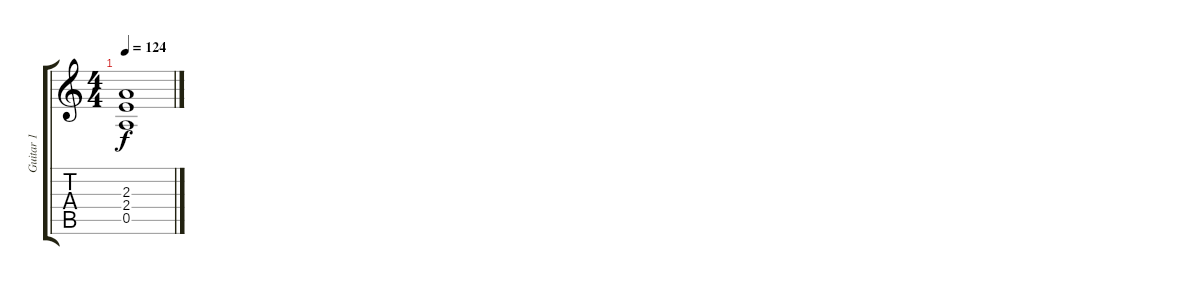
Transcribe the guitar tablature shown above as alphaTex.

\track ("Guitar 1" "Guitar 1") {instrument distortionguitar}
\staff {score tabs}
\tuning (E4 B3 G3 D3 A2 E2) {hide}
\ts (4 4)
\tempo 124
\clef g2
\ks c
(2.3 2.4 0.5).1{dy f}
